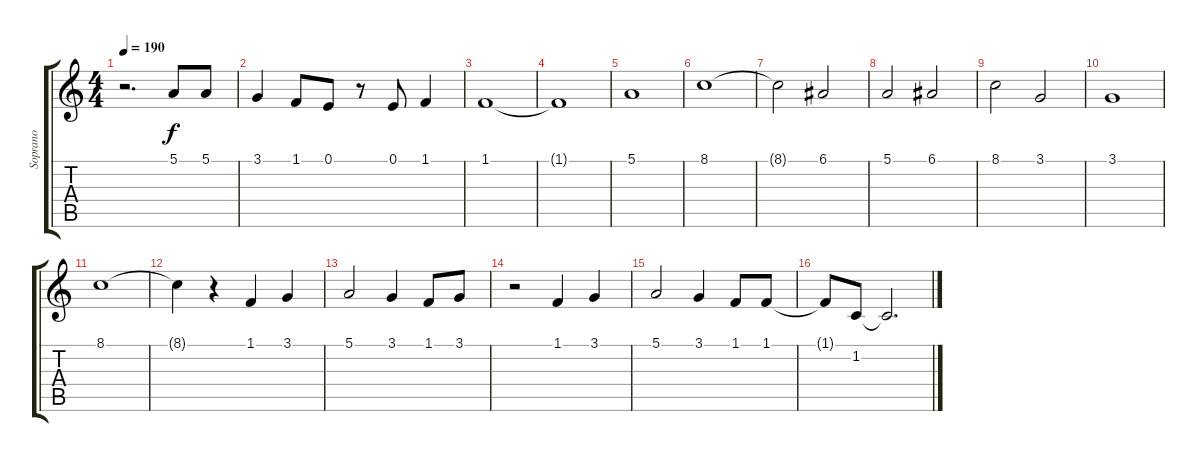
\track ("Soprano" "Soprano") {instrument voiceoohs}
\staff {score tabs}
\tuning (E4 B3 G3 D3 A2 E2) {hide}
\ts (4 4)
\tempo 190
\clef g2
\ks c
r.2{d dy f} 5.1.8 5.1.8 |
3.1.4 1.1.8 0.1.8 r.8 0.1.8 1.1.4 |
1.1.1 |
1.1{t}.1 |
5.1.1 |
8.1.1 |
8.1{t}.2 6.1.2 |
5.1.2 6.1.2 |
8.1.2 3.1.2 |
3.1.1 |
8.1.1 |
8.1{t}.4 r.4 1.1.4 3.1.4 |
5.1.2 3.1.4 1.1.8 3.1.8 |
r.2 1.1.4 3.1.4 |
5.1.2 3.1.4 1.1.8 1.1.8 |
1.1{t}.8 1.2.8 1.2{t}.2{d}
